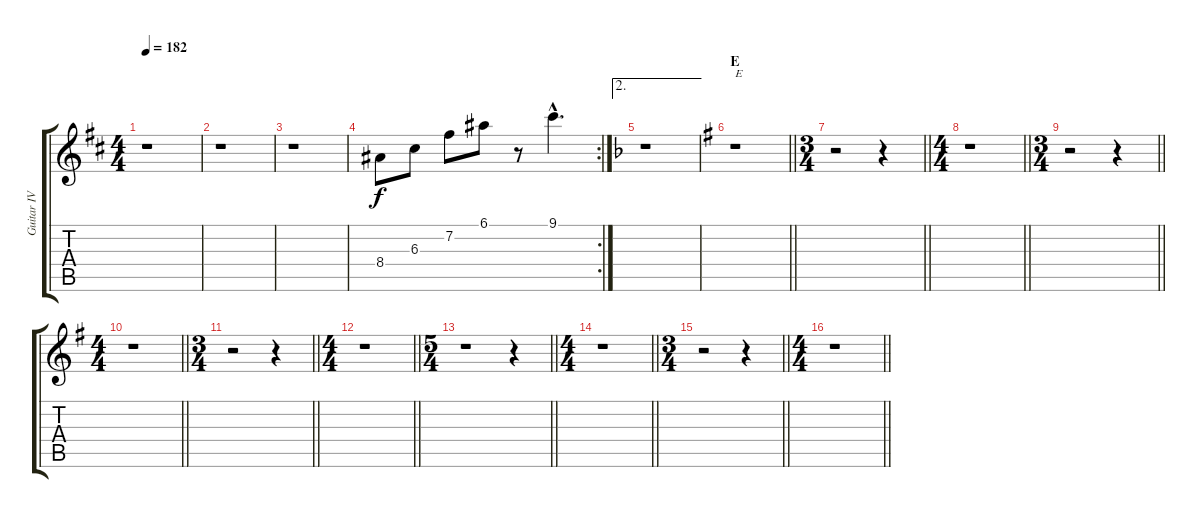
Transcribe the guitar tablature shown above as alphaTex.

\track ("Guitar IV" "Guitar IV") {instrument distortionguitar}
\staff {score tabs}
\tuning (E4 B3 G3 D3 A2 E2) {hide}
\ts (4 4)
\tempo 182
\clef g2
\ks d
r.1{dy f} |
r.1 |
r.1 |
\rc 2
8.4.8 6.3.8 7.2.8 6.1.8 r.8 9.1{hac}.4{d} |
\ae 2
\ks f
r.1 |
\section ("" "E")
\barLineRight lightlight
\ks g
r.1{txt "E"} |
\ts (3 4)
\barLineRight lightlight
r.2 r.4 |
\ts (4 4)
\barLineRight lightlight
r.1 |
\ts (3 4)
\barLineRight lightlight
r.2 r.4 |
\ts (4 4)
\barLineRight lightlight
r.1 |
\ts (3 4)
\barLineRight lightlight
r.2 r.4 |
\ts (4 4)
\barLineRight lightlight
r.1 |
\ts (5 4)
\barLineRight lightlight
r.1 r.4 |
\ts (4 4)
\barLineRight lightlight
r.1 |
\ts (3 4)
\barLineRight lightlight
r.2 r.4 |
\ts (4 4)
\barLineRight lightlight
r.1
